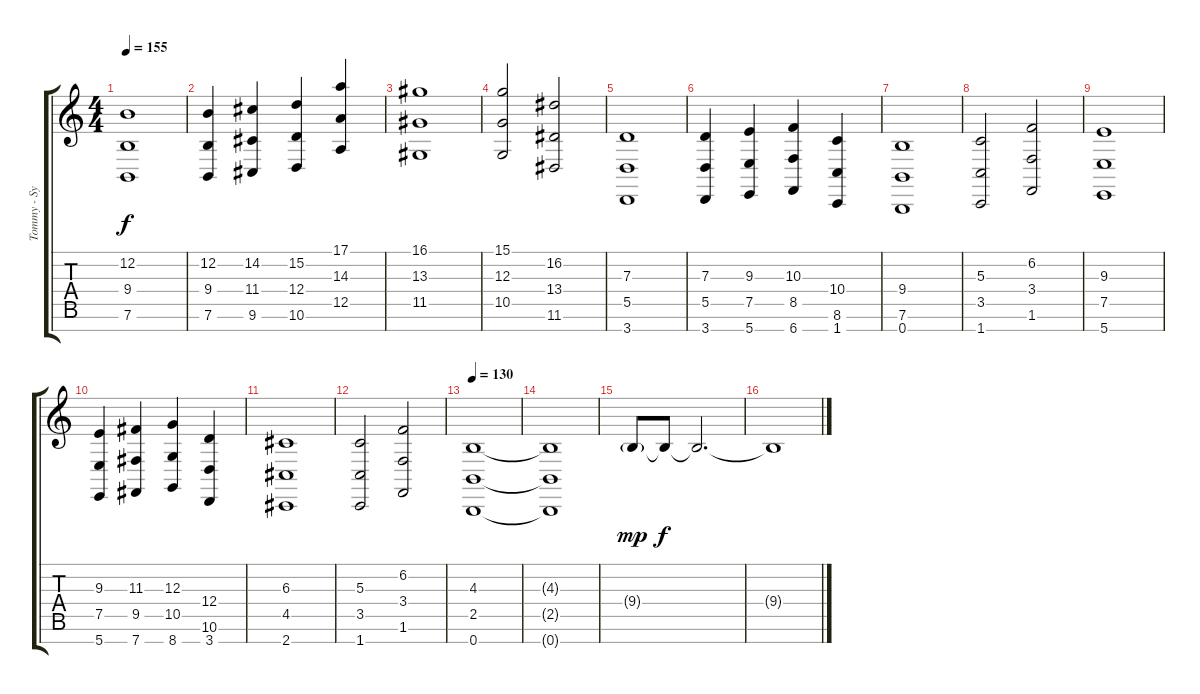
\track ("Tommy - Synth" "Tommy - Sy") {instrument stringensemble1}
\staff {score tabs}
\tuning (E4 B3 G3 D3 A2 E2 B1) {hide}
\ts (4 4)
\tempo 155
\clef g2
\ks c
(12.2 9.4 7.6).1{dy f} |
(12.2 9.4 7.6).4 (14.2 11.4 9.6).4 (15.2 12.4 10.6).4 (17.1 14.3 12.5).4 |
(16.1 13.3 11.5).1 |
(15.1 12.3 10.5).2 (16.2 13.4 11.6).2 |
(7.3 5.5 3.7).1 |
(7.3 5.5 3.7).4 (9.3 7.5 5.7).4 (10.3 8.5 6.7).4 (10.4 8.6 1.7).4 |
(9.4 7.6 0.7).1 |
(5.3 3.5 1.7).2 (6.2 3.4 1.6).2 |
(9.3 7.5 5.7).1 |
(9.3 7.5 5.7).4 (11.3 9.5 7.7).4 (12.3 10.5 8.7).4 (12.4 10.6 3.7).4 |
(6.3 4.5 2.7).1 |
(5.3 3.5 1.7).2 (6.2 3.4 1.6).2 |
\tempo 130
(4.3 2.5 0.7).1{volume 0} |
(4.3{t} 2.5{t} 0.7{t}).1 |
9.4{g}.8{dy mp volume 10} 9.4{t}.8{dy f} 9.4{t}.2{d} |
9.4{t}.1
